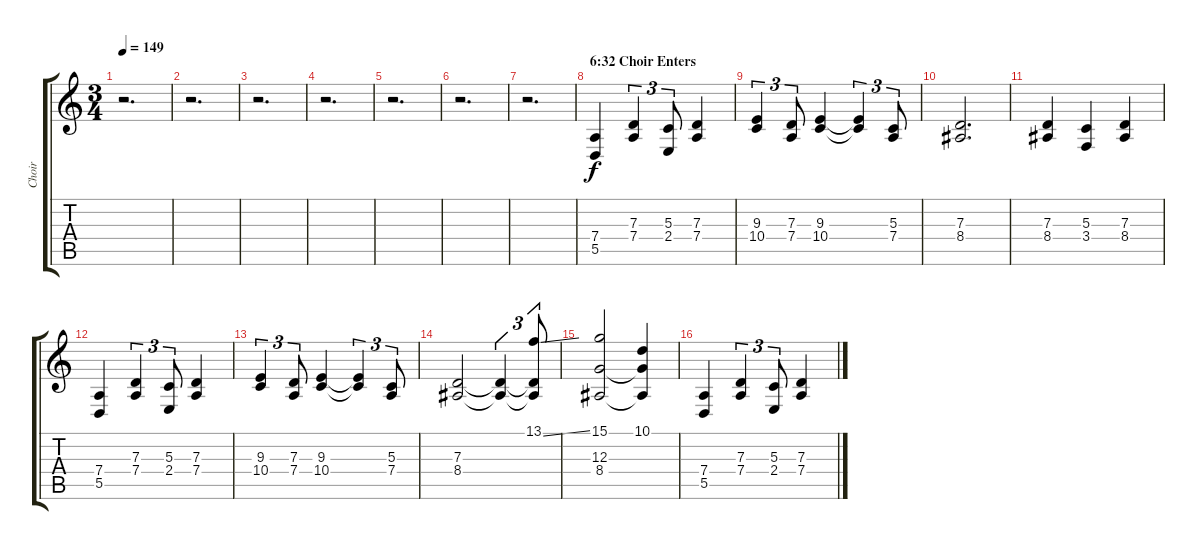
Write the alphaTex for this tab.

\track ("Choir" "Choir") {instrument choiraahs}
\staff {score tabs}
\tuning (E4 B3 G3 D3 A2 E2) {hide}
\ts (3 4)
\tempo 149
\clef g2
\ks c
r.2{d dy f} |
r.2{d} |
r.2{d} |
r.2{d} |
r.2{d} |
r.2{d} |
r.2{d} |
\section ("" "6:32 Choir Enters")
(7.4 5.5).4 (7.3 7.4).4{tu (3 2)} (5.3 2.4).8{tu (3 2)} (7.3 7.4).4 |
(9.3 10.4).4{tu (3 2)} (7.3 7.4).8{tu (3 2)} (9.3 10.4).4 (9.3{t} 10.4{t}).4{tu (3 2)} (5.3 7.4).8{tu (3 2)} |
(7.3 8.4).2{d} |
(7.3 8.4).4 (5.3 3.4).4 (7.3 8.4).4 |
(7.4 5.5).4 (7.3 7.4).4{tu (3 2)} (5.3 2.4).8{tu (3 2)} (7.3 7.4).4 |
(9.3 10.4).4{tu (3 2)} (7.3 7.4).8{tu (3 2)} (9.3 10.4).4 (9.3{t} 10.4{t}).4{tu (3 2)} (5.3 7.4).8{tu (3 2)} |
(7.3 8.4).2 (7.3{t} 8.4{t}).4{tu (3 2)} (13.1{ss} 7.3{t} 8.4{t}).8{tu (3 2)} |
(15.1 12.3 8.4).2 (10.1 12.3{t} 8.4{t}).4 |
(7.4 5.5).4 (7.3 7.4).4{tu (3 2)} (5.3 2.4).8{tu (3 2)} (7.3 7.4).4
